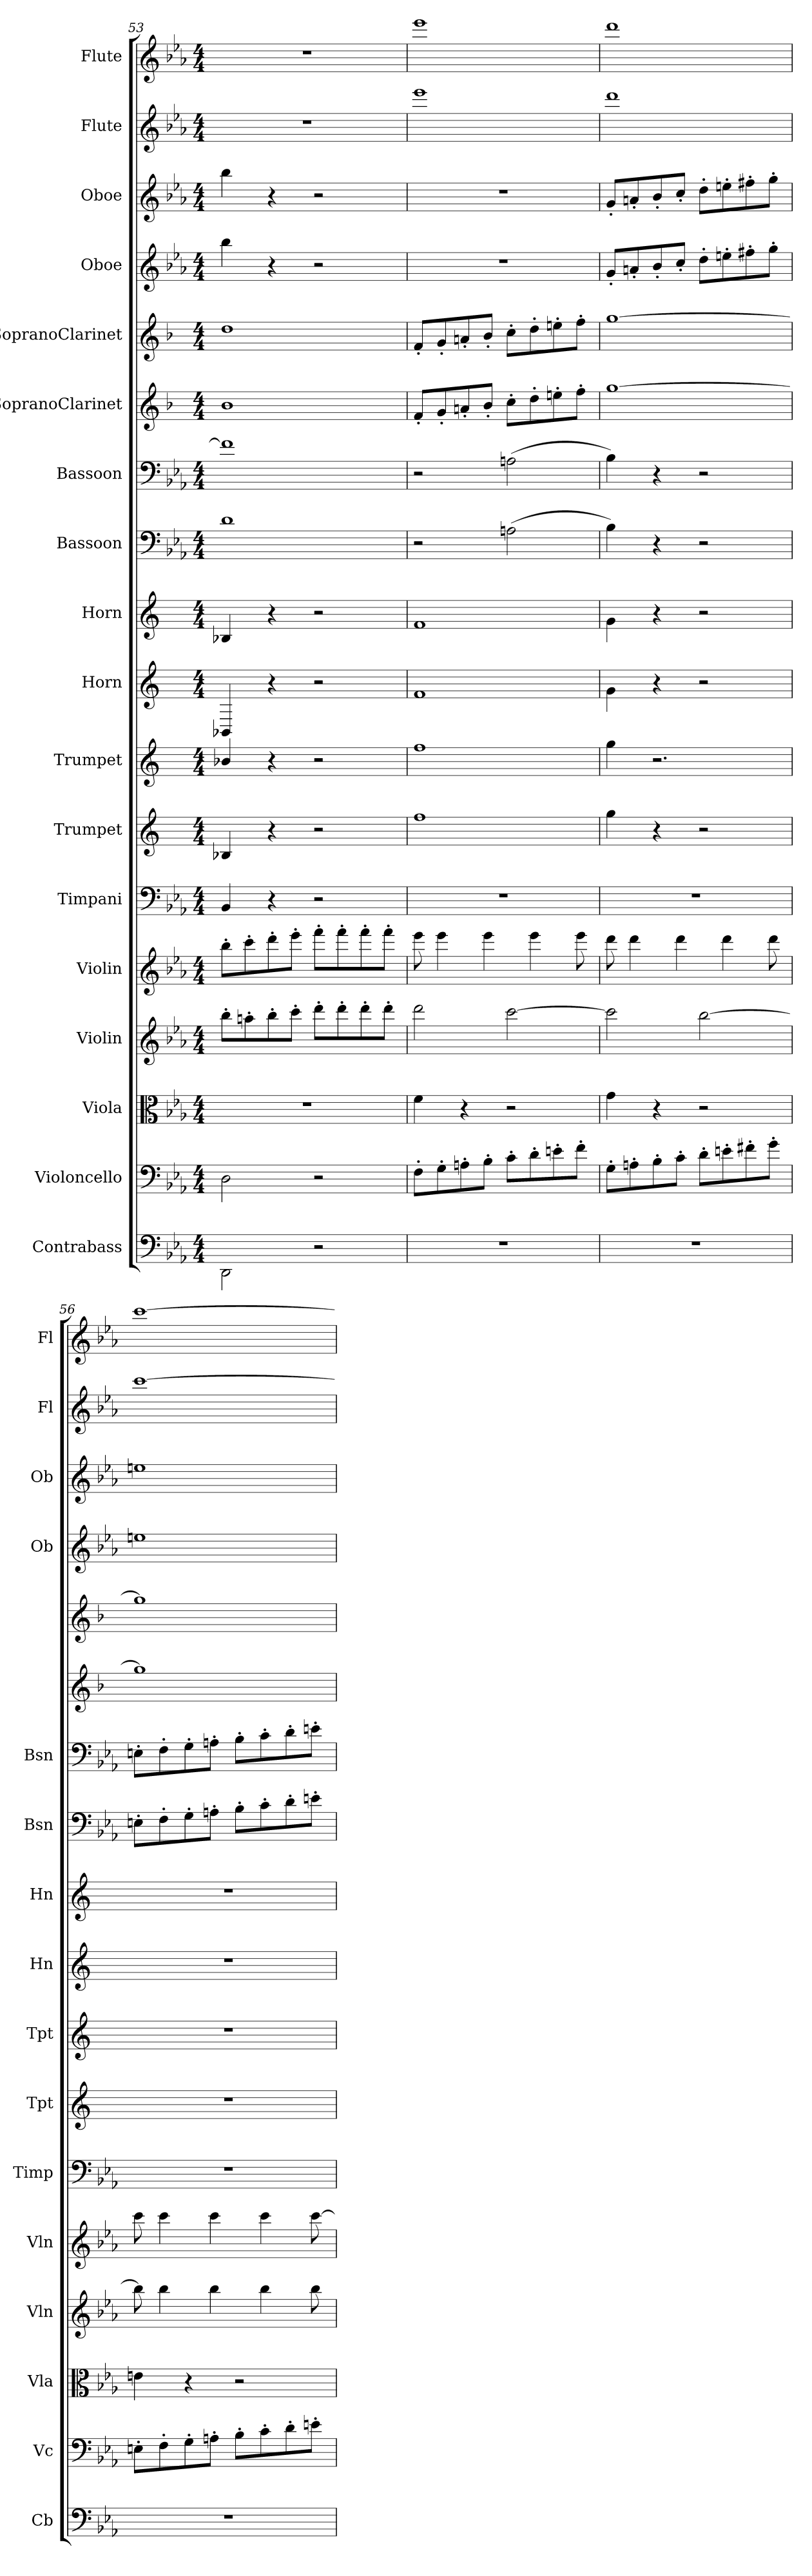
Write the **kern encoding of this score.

**kern	**kern	**kern	**kern	**kern	**kern	**kern	**kern	**kern	**kern	**kern	**kern	**kern	**kern	**kern	**kern	**kern	**kern
*part18	*part17	*part16	*part15	*part14	*part13	*part12	*part11	*part10	*part9	*part8	*part7	*part6	*part5	*part4	*part3	*part2	*part1
*staff18	*staff17	*staff16	*staff15	*staff14	*staff13	*staff12	*staff11	*staff10	*staff9	*staff8	*staff7	*staff6	*staff5	*staff4	*staff3	*staff2	*staff1
*I"Contrabass	*I"Violoncello	*I"Viola	*I"Violin	*I"Violin	*I"Timpani	*I"Trumpet	*I"Trumpet	*I"Horn	*I"Horn	*I"Bassoon	*I"Bassoon	*I"SopranoClarinet	*I"SopranoClarinet	*I"Oboe	*I"Oboe	*I"Flute	*I"Flute
*I'Cb	*I'Vc	*I'Vla	*I'Vln	*I'Vln	*I'Timp	*I'Tpt	*I'Tpt	*I'Hn	*I'Hn	*I'Bsn	*I'Bsn	*	*	*I'Ob	*I'Ob	*I'Fl	*I'Fl
*clefF4	*clefF4	*clefC3	*clefG2	*clefG2	*clefF4	*clefG2	*clefG2	*clefG2	*clefG2	*clefF4	*clefF4	*clefG2	*clefG2	*clefG2	*clefG2	*clefG2	*clefG2
*k[b-e-a-]	*k[b-e-a-]	*k[b-e-a-]	*k[b-e-a-]	*k[b-e-a-]	*k[b-e-a-]	*k[]	*k[]	*k[]	*k[]	*k[b-e-a-]	*k[b-e-a-]	*k[b-]	*k[b-]	*k[b-e-a-]	*k[b-e-a-]	*k[b-e-a-]	*k[b-e-a-]
*M4/4	*M4/4	*M4/4	*M4/4	*M4/4	*M4/4	*M4/4	*M4/4	*M4/4	*M4/4	*M4/4	*M4/4	*M4/4	*M4/4	*M4/4	*M4/4	*M4/4	*M4/4
=53	=53	=53	=53	=53	=53	=53	=53	=53	=53	=53	=53	=53	=53	=53	=53	=53	=53
2DD\	2D\	1r	8bb-'\L	8bb-'\L	4BB-/	4B-X/	4b-X/	4BB-X/	4B-X/	1d\	1f\]	1b-\	1dd\	4bb-\	4bb-\	1r	1r
.	.	.	8aan'\	8ccc'\	.	.	.	.	.	.	.	.	.	.	.	.	.
.	.	.	8bb-'\	8ddd'\	4r	4r	4r	4r	4r	.	.	.	.	4r	4r	.	.
.	.	.	8ccc'\J	8eee-'\J	.	.	.	.	.	.	.	.	.	.	.	.	.
2r	2r	.	8ddd'\L	8fff'\L	2r	2r	2r	2r	2r	.	.	.	.	2r	2r	.	.
.	.	.	8ddd'\	8fff'\	.	.	.	.	.	.	.	.	.	.	.	.	.
.	.	.	8ddd'\	8fff'\	.	.	.	.	.	.	.	.	.	.	.	.	.
.	.	.	8ddd'\J	8fff'\J	.	.	.	.	.	.	.	.	.	.	.	.	.
=54	=54	=54	=54	=54	=54	=54	=54	=54	=54	=54	=54	=54	=54	=54	=54	=54	=54
1r	8F'\L	4f\	2ddd\	8eee-\	1r	1ff/	1ff/	1f\	1f\	2r	2r	8f'/L	8f'/L	1r	1r	1eee-\	1eee-\
.	8G'\	.	.	4eee-\	.	.	.	.	.	.	.	8g'/	8g'/	.	.	.	.
.	8An'\	4r	.	.	.	.	.	.	.	.	.	8an'/	8an'/	.	.	.	.
.	8B-'\J	.	.	4eee-\	.	.	.	.	.	.	.	8b-'/J	8b-'/J	.	.	.	.
.	8c'\L	2r	[2ccc\	.	.	.	.	.	.	(2An\	(2An\	8cc'\L	8cc'\L	.	.	.	.
.	8d'\	.	.	4eee-\	.	.	.	.	.	.	.	8dd'\	8dd'\	.	.	.	.
.	8en'\	.	.	.	.	.	.	.	.	.	.	8een'\	8een'\	.	.	.	.
.	8f'\J	.	.	8eee-\	.	.	.	.	.	.	.	8ff'\J	8ff'\J	.	.	.	.
=55	=55	=55	=55	=55	=55	=55	=55	=55	=55	=55	=55	=55	=55	=55	=55	=55	=55
1r	8G'\L	4g\	2ccc\]	8ddd\	1r	4gg\	4gg\	4g\	4g\	4B-\)	4B-\)	[1gg\	[1gg\	8g'/L	8g'/L	1ddd\	1ddd\
.	8An'\	.	.	4ddd\	.	.	.	.	.	.	.	.	.	8an'/	8an'/	.	.
.	8B-'\	4r	.	.	.	4r	2.r	4r	4r	4r	4r	.	.	8b-'/	8b-'/	.	.
.	8c'\J	.	.	4ddd\	.	.	.	.	.	.	.	.	.	8cc'/J	8cc'/J	.	.
.	8d'\L	2r	[2bb-\	.	.	2r	.	2r	2r	2r	2r	.	.	8dd'\L	8dd'\L	.	.
.	8en'\	.	.	4ddd\	.	.	.	.	.	.	.	.	.	8een'\	8een'\	.	.
.	8f#X'\	.	.	.	.	.	.	.	.	.	.	.	.	8ff#X'\	8ff#X'\	.	.
.	8g'\J	.	.	8ddd\	.	.	.	.	.	.	.	.	.	8gg'\J	8gg'\J	.	.
=56	=56	=56	=56	=56	=56	=56	=56	=56	=56	=56	=56	=56	=56	=56	=56	=56	=56
1r	8En'\L	4en\	8bb-\]	8ccc\	1r	1r	1r	1r	1r	8En'\L	8En'\L	1gg\]	1gg\]	1een\	1een\	[1ccc\	[1ccc\
.	8F'\	.	4bb-\	4ccc\	.	.	.	.	.	8F'\	8F'\	.	.	.	.	.	.
.	8G'\	4r	.	.	.	.	.	.	.	8G'\	8G'\	.	.	.	.	.	.
.	8An'\J	.	4bb-\	4ccc\	.	.	.	.	.	8An'\J	8An'\J	.	.	.	.	.	.
.	8B-'\L	2r	.	.	.	.	.	.	.	8B-'\L	8B-'\L	.	.	.	.	.	.
.	8c'\	.	4bb-\	4ccc\	.	.	.	.	.	8c'\	8c'\	.	.	.	.	.	.
.	8d'\	.	.	.	.	.	.	.	.	8d'\	8d'\	.	.	.	.	.	.
.	8en'\J	.	8bb-\	[8ccc\	.	.	.	.	.	8en'\J	8en'\J	.	.	.	.	.	.
=	=	=	=	=	=	=	=	=	=	=	=	=	=	=	=	=	=
*-	*-	*-	*-	*-	*-	*-	*-	*-	*-	*-	*-	*-	*-	*-	*-	*-	*-
